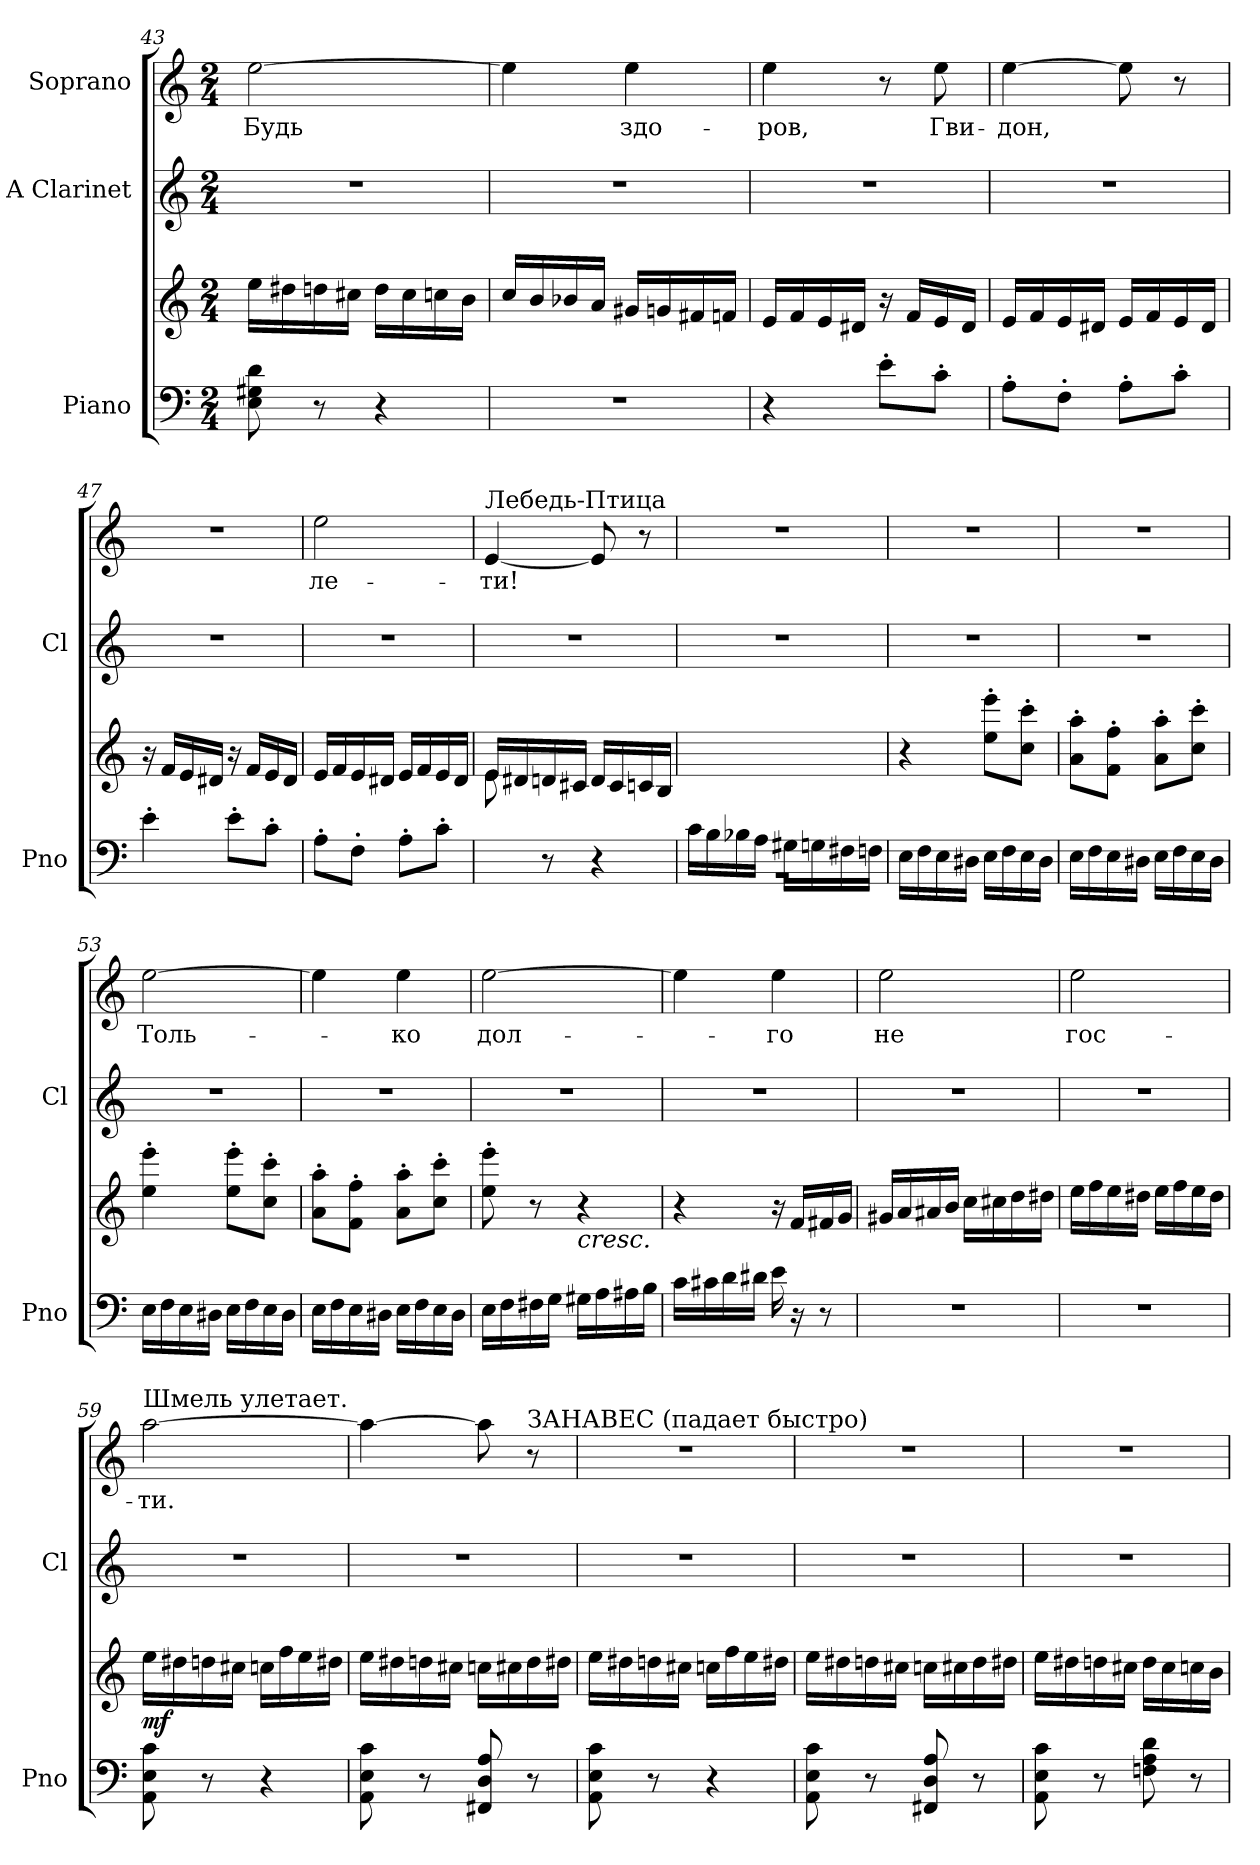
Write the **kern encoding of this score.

**kern	**kern	**dynam	**kern	**kern	**text
*part3	*part3	*part3	*part2	*part1	*part1
*staff4	*staff3	*staff3/4	*staff2	*staff1	*staff1
*I"Piano	*	*	*I"A Clarinet	*I"Soprano	*
*I'Pno	*	*	*I'Cl	*	*
!!LO:LB:g=z
*clefF4	*clefG2	*	*clefG2	*clefG2	*
*	*	*	*ITrd2c3	*	*
*k[]	*k[]	*	*k[f#c#g#]	*k[]	*
*M2/4	*M2/4	*	*M2/4	*M2/4	*
=43	=43	=43	=43	=43	=43
!	!	!	!	!	!LO:LY:b
8E\ 8G#X\ 8d\	16ee\LL	.	2r	[2ee\	Будь
.	16dd#X\	.	.	.	.
8r	16ddn\	.	.	.	.
.	16cc#X\JJ	.	.	.	.
4r	16dd\LL	.	.	.	.
.	16cc#\	.	.	.	.
.	16ccn\	.	.	.	.
.	16b\JJ	.	.	.	.
=44	=44	=44	=44	=44	=44
2r	16cc/LL	.	2r	4ee\]	.
.	16b/	.	.	.	.
.	16b-X/	.	.	.	.
.	16a/JJ	.	.	.	.
!	!	!	!	!	!LO:LY:b
.	16g#X/LL	.	.	4ee\	здо-
.	16gn/	.	.	.	.
.	16f#X/	.	.	.	.
.	16fn/JJ	.	.	.	.
=45	=45	=45	=45	=45	=45
!	!	!	!	!	!LO:LY:b
4r	16e/LL	.	2r	4ee\	-ров,
.	16f/	.	.	.	.
.	16e/	.	.	.	.
.	16d#X/JJ	.	.	.	.
8e'\L	16r	.	.	8r	.
.	16f/LL	.	.	.	.
!	!	!	!	!	!LO:LY:b
8c'\J	16e/	.	.	8ee\	Гви-
.	16d#/JJ	.	.	.	.
!!LO:PB:g=z
=46	=46	=46	=46	=46	=46
!	!	!	!	!	!LO:LY:b
8A'\L	16e/LL	.	2r	[4ee\	-дон,
.	16f/	.	.	.	.
8F'\J	16e/	.	.	.	.
.	16d#X/JJ	.	.	.	.
8A'\L	16e/LL	.	.	8ee\]	.
.	16f/	.	.	.	.
8c'\J	16e/	.	.	8r	.
.	16d#/JJ	.	.	.	.
=47	=47	=47	=47	=47	=47
4e'\	16r	.	2r	2r	.
.	16f/LL	.	.	.	.
.	16e/	.	.	.	.
.	16d#X/JJ	.	.	.	.
8e'\L	16r	.	.	.	.
.	16f/LL	.	.	.	.
8c'\J	16e/	.	.	.	.
.	16d#/JJ	.	.	.	.
=48	=48	=48	=48	=48	=48
!	!	!	!	!	!LO:LY:b
8A'\L	16e/LL	.	2r	2ee\	ле-
.	16f/	.	.	.	.
8F'\J	16e/	.	.	.	.
.	16d#X/JJ	.	.	.	.
8A'\L	16e/LL	.	.	.	.
.	16f/	.	.	.	.
8c'\J	16e/	.	.	.	.
.	16d#/JJ	.	.	.	.
!!LO:PB:g=z
=49	=49	=49	=49	=49	=49
*	*^	*	*	*	*
!	!	!	!	!	!LO:TX:a:t=Лебедь-Птица	!
!	!	!	!	!	!	!LO:LY:b
8ryy	16e/LL	8e\	.	2r	[4e/	-ти!
.	16d#X/	.	.	.	.	.
8r	16dn/	4.ryy	.	.	.	.
.	16c#X/JJ	.	.	.	.	.
4r	16d/LL	.	.	.	8e/]	.
.	16c#/	.	.	.	.	.
.	16cn/	.	.	.	8r	.
.	16B/JJ	.	.	.	.	.
*	*v	*v	*	*	*	*
=50	=50	=50	=50	=50	=50
*^	*	*	*	*	*
16c\LL	2r	2ryy	.	2r	2r	.
16B\	.	.	.	.	.	.
16B-X\	.	.	.	.	.	.
16A\JJ	.	.	.	.	.	.
16G#X\LL	.	.	.	.	.	.
16Gn\	.	.	.	.	.	.
16F#X\	.	.	.	.	.	.
16Fn\JJ	.	.	.	.	.	.
*v	*v	*	*	*	*	*
=51	=51	=51	=51	=51	=51
16E\LL	4r	.	2r	2r	.
16F\	.	.	.	.	.
16E\	.	.	.	.	.
16D#X\JJ	.	.	.	.	.
16E\LL	8ee\'> 8eee\'>L	.	.	.	.
16F\	.	.	.	.	.
16E\	8cc\'> 8ccc\'>J	.	.	.	.
16D#\JJ	.	.	.	.	.
!!LO:LB:g=z
=52	=52	=52	=52	=52	=52
16E\LL	8a\'> 8aa\'>L	.	2r	2r	.
16F\	.	.	.	.	.
16E\	8f\'> 8ff\'>J	.	.	.	.
16D#X\JJ	.	.	.	.	.
16E\LL	8a\'> 8aa\'>L	.	.	.	.
16F\	.	.	.	.	.
16E\	8cc\'> 8ccc\'>J	.	.	.	.
16D#\JJ	.	.	.	.	.
=53	=53	=53	=53	=53	=53
!	!	!	!	!	!LO:LY:b
16E\LL	4ee\'> 4eee\'>	.	2r	[2ee\	Толь-
16F\	.	.	.	.	.
16E\	.	.	.	.	.
16D#X\JJ	.	.	.	.	.
16E\LL	8ee\'> 8eee\'>L	.	.	.	.
16F\	.	.	.	.	.
16E\	8cc\'> 8ccc\'>J	.	.	.	.
16D#\JJ	.	.	.	.	.
!!LO:LB:g=z
=54	=54	=54	=54	=54	=54
16E\LL	8a\'> 8aa\'>L	.	2r	4ee\]	.
16F\	.	.	.	.	.
16E\	8f\'> 8ff\'>J	.	.	.	.
16D#X\JJ	.	.	.	.	.
!	!	!	!	!	!LO:LY:b
16E\LL	8a\'> 8aa\'>L	.	.	4ee\	-ко
16F\	.	.	.	.	.
16E\	8cc\'> 8ccc\'>J	.	.	.	.
16D#\JJ	.	.	.	.	.
=55	=55	=55	=55	=55	=55
!	!	!	!	!	!LO:LY:b
(16E\LL	8ee\'> 8eee\'>	.	2r	[2ee\	дол-
16F\	.	.	.	.	.
16F#X\	8r	.	.	.	.
16G\JJ	.	.	.	.	.
!	!LO:TX:b:i:t=cresc.	!	!	!	!
16G#X\LL	4r	.	.	.	.
16A\	.	.	.	.	.
16A#X\	.	.	.	.	.
16B\JJ	.	.	.	.	.
=56	=56	=56	=56	=56	=56
16c\LL	4r	.	2r	4ee\]	.
16c#X\	.	.	.	.	.
16d\	.	.	.	.	.
16d#X\JJ	.	.	.	.	.
!	!	!	!	!	!LO:LY:b
16e\	16r	.	.	4ee\	-го
16r	16f/LL	.	.	.	.
8r	16f#X/	.	.	.	.
.	16g/JJ	.	.	.	.
!!LO:LB:g=z
=57	=57	=57	=57	=57	=57
!	!	!	!	!	!LO:LY:b
2r	16g#X/LL	.	2r	2ee\	не
.	16a/	.	.	.	.
.	16a#X/	.	.	.	.
.	16b/JJ	.	.	.	.
.	16cc\LL	.	.	.	.
.	16cc#X\	.	.	.	.
.	16dd\	.	.	.	.
.	16dd#X\JJ	.	.	.	.
=58	=58	=58	=58	=58	=58
!	!	!	!	!	!LO:LY:b
2r	16ee\LL	.	2r	2ee\	гос-
.	16ff\	.	.	.	.
.	16ee\	.	.	.	.
.	16dd#X\JJ	.	.	.	.
.	16ee\LL	.	.	.	.
.	16ff\	.	.	.	.
.	16ee\	.	.	.	.
.	16dd#\JJ)	.	.	.	.
=59	=59	=59	=59	=59	=59
!	!	!	!	!LO:TX:a:t=Шмель улетает.	!
!	!	!LO:DY:b	!	!	!LO:LY:b
8AA\ 8E\ 8c\	16ee\LL	mf	2r	[2aa\	-ти.
.	16dd#X\	.	.	.	.
8r	16ddn\	.	.	.	.
.	16cc#X\JJ	.	.	.	.
4r	16ccn\LL	.	.	.	.
.	16ff\	.	.	.	.
.	16ee\	.	.	.	.
.	16dd#X\JJ	.	.	.	.
!!LO:PB:g=z
=60	=60	=60	=60	=60	=60
8AA\ 8E\ 8c\	16ee\LL	.	2r	4aa\_	.
.	16dd#X\	.	.	.	.
8r	16ddn\	.	.	.	.
.	16cc#X\JJ	.	.	.	.
8FF#X/ 8D/ 8A/	16ccn\LL	.	.	8aa\]	.
.	16cc#X\	.	.	.	.
!	!	!	!	!LO:TX:a:t=ЗАНАВЕС   (падает быстро)	!
8r	16dd\	.	.	8r	.
.	16dd#X\JJ	.	.	.	.
=61	=61	=61	=61	=61	=61
8AA\ 8E\ 8c\	16ee\LL	.	2r	2r	.
.	16dd#X\	.	.	.	.
8r	16ddn\	.	.	.	.
.	16cc#X\JJ	.	.	.	.
4r	16ccn\LL	.	.	.	.
.	16ff\	.	.	.	.
.	16ee\	.	.	.	.
.	16dd#X\JJ	.	.	.	.
=62	=62	=62	=62	=62	=62
8AA\ 8E\ 8c\	16ee\LL	.	2r	2r	.
.	16dd#X\	.	.	.	.
8r	16ddn\	.	.	.	.
.	16cc#X\JJ	.	.	.	.
8FF#X/ 8D/ 8A/	16ccn\LL	.	.	.	.
.	16cc#X\	.	.	.	.
8r	16dd\	.	.	.	.
.	16dd#X\JJ	.	.	.	.
!!LO:LB:g=z
=63	=63	=63	=63	=63	=63
8AA\ 8E\ 8c\	16ee\LL	.	2r	2r	.
.	16dd#X\	.	.	.	.
8r	16ddn\	.	.	.	.
.	16cc#X\JJ	.	.	.	.
8Fn\ 8A\ 8d\	16dd\LL	.	.	.	.
.	16cc#\	.	.	.	.
8r	16ccn\	.	.	.	.
.	16b\JJ	.	.	.	.
=	=	=	=	=	=
*-	*-	*-	*-	*-	*-
